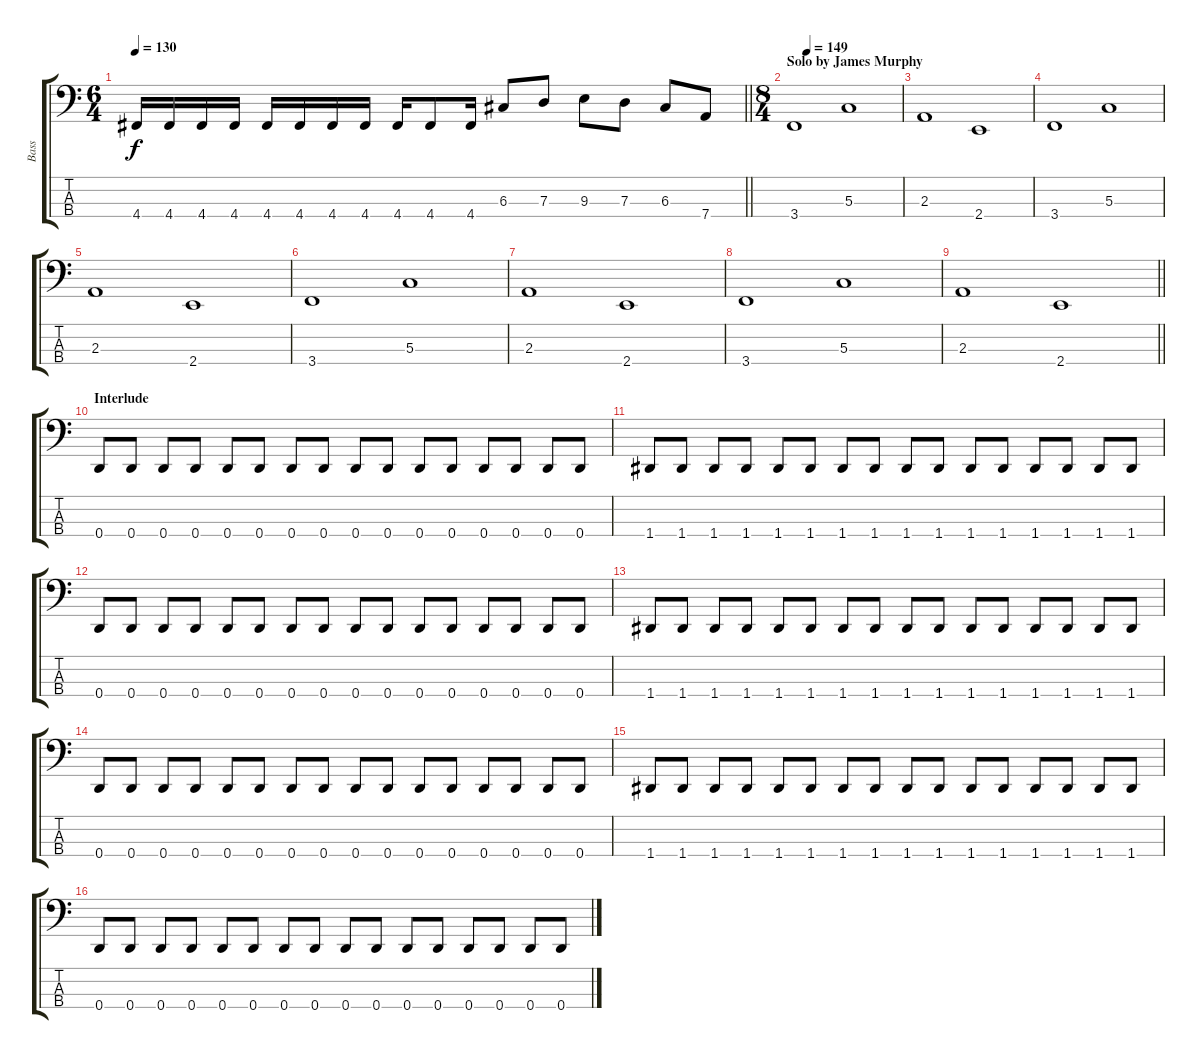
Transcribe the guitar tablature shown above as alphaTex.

\track ("Bass" "Bass") {instrument electricbassfinger}
\staff {score tabs}
\tuning (F2 C2 G1 D1) {hide}
\ts (6 4)
\tempo 130
\clef f4
\barLineRight lightlight
\ks c
4.4.16{dy f} 4.4.16 4.4.16 4.4.16 4.4.16 4.4.16 4.4.16 4.4.16 4.4.16 4.4.8 4.4.16 6.3.8 7.3.8 9.3.8 7.3.8 6.3.8 7.4.8 |
\ts (8 4)
\section ("" "Solo by James Murphy")
\tempo (149 0.125)
3.4.1 5.3.1 |
2.3.1 2.4.1 |
3.4.1 5.3.1 |
2.3.1 2.4.1 |
3.4.1 5.3.1 |
2.3.1 2.4.1 |
3.4.1 5.3.1 |
\barLineRight lightlight
2.3.1 2.4.1 |
\section ("" "Interlude")
0.4.8 0.4.8 0.4.8 0.4.8 0.4.8 0.4.8 0.4.8 0.4.8 0.4.8 0.4.8 0.4.8 0.4.8 0.4.8 0.4.8 0.4.8 0.4.8 |
1.4.8 1.4.8 1.4.8 1.4.8 1.4.8 1.4.8 1.4.8 1.4.8 1.4.8 1.4.8 1.4.8 1.4.8 1.4.8 1.4.8 1.4.8 1.4.8 |
0.4.8 0.4.8 0.4.8 0.4.8 0.4.8 0.4.8 0.4.8 0.4.8 0.4.8 0.4.8 0.4.8 0.4.8 0.4.8 0.4.8 0.4.8 0.4.8 |
1.4.8 1.4.8 1.4.8 1.4.8 1.4.8 1.4.8 1.4.8 1.4.8 1.4.8 1.4.8 1.4.8 1.4.8 1.4.8 1.4.8 1.4.8 1.4.8 |
0.4.8 0.4.8 0.4.8 0.4.8 0.4.8 0.4.8 0.4.8 0.4.8 0.4.8 0.4.8 0.4.8 0.4.8 0.4.8 0.4.8 0.4.8 0.4.8 |
1.4.8 1.4.8 1.4.8 1.4.8 1.4.8 1.4.8 1.4.8 1.4.8 1.4.8 1.4.8 1.4.8 1.4.8 1.4.8 1.4.8 1.4.8 1.4.8 |
0.4.8 0.4.8 0.4.8 0.4.8 0.4.8 0.4.8 0.4.8 0.4.8 0.4.8 0.4.8 0.4.8 0.4.8 0.4.8 0.4.8 0.4.8 0.4.8
